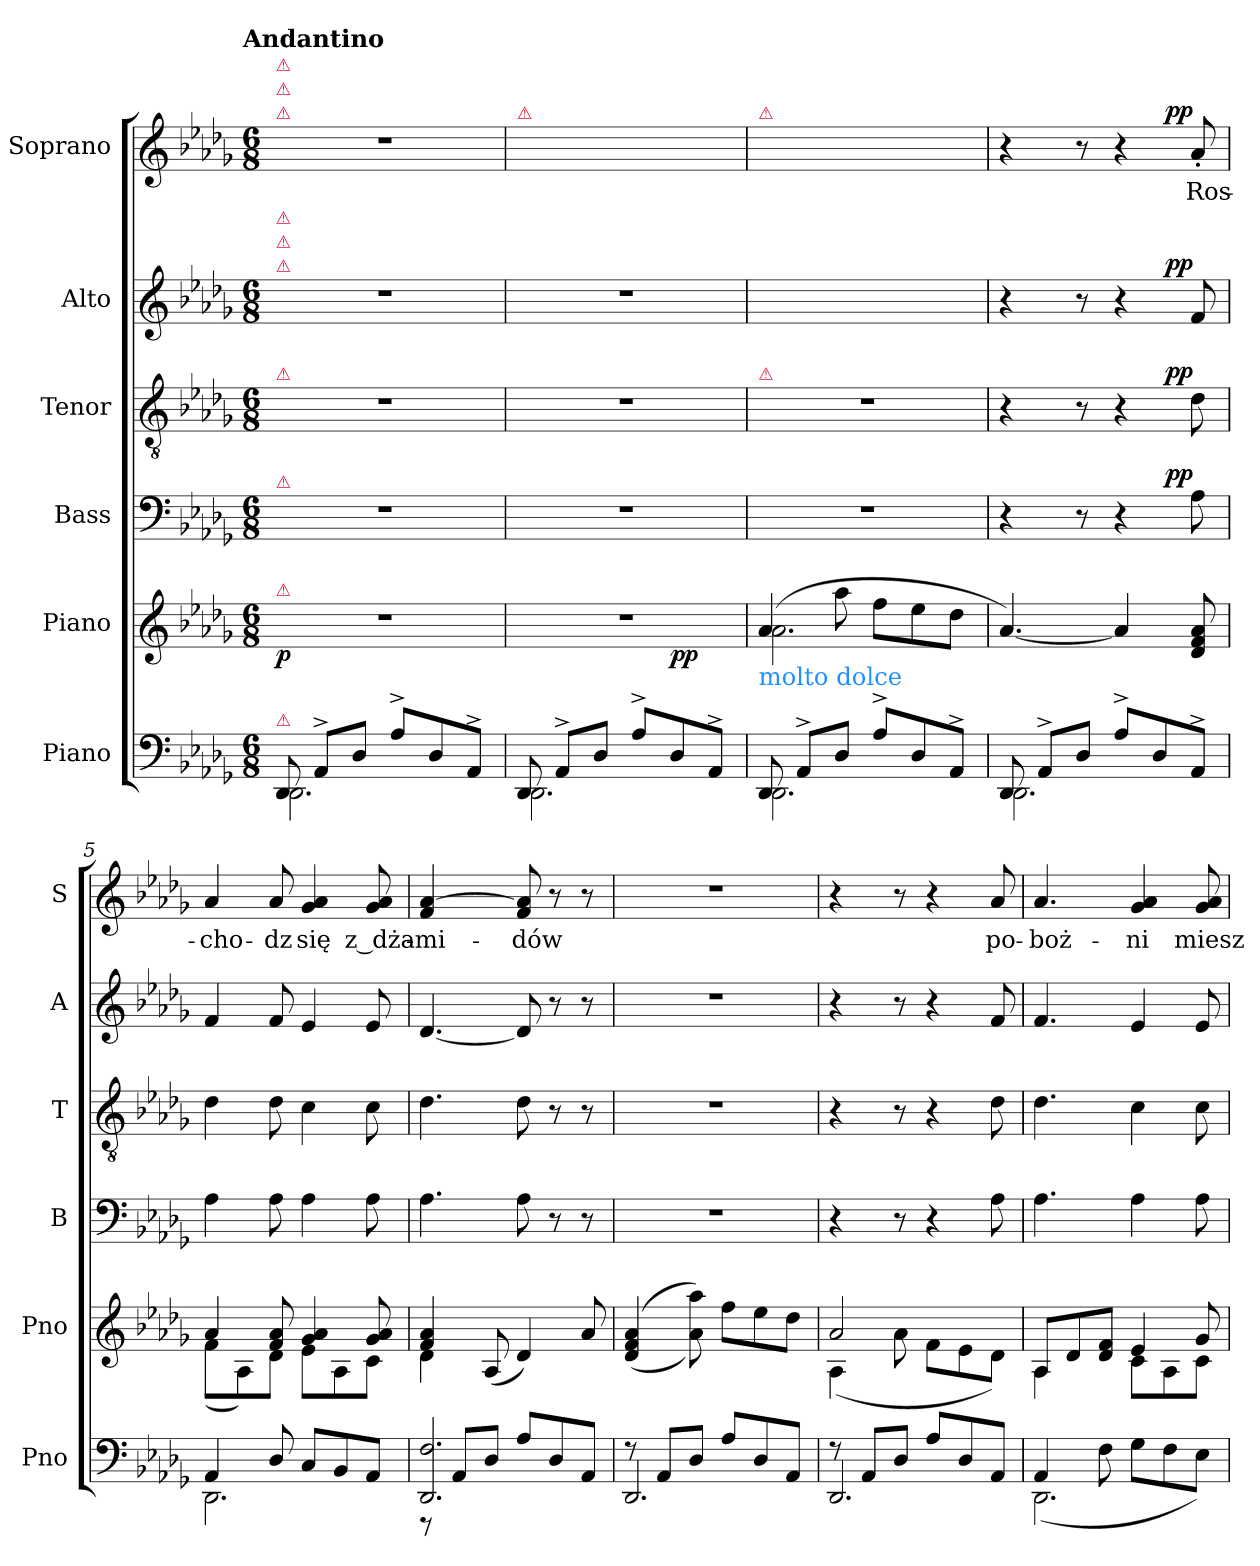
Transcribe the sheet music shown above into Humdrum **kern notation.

**kern	**kern	**dynam	**kern	**dynam	**kern	**dynam	**kern	**dynam	**kern	**text	**dynam
*part6	*part5	*part5	*part4	*part4	*part3	*part3	*part2	*part2	*part1	*part1	*part1
*staff6	*staff5	*staff5	*staff4	*staff4	*staff3	*staff3	*staff2	*staff2	*staff1	*staff1	*staff1
*I"Piano	*I"Piano	*	*I"Bass	*	*I"Tenor	*	*I"Alto	*	*I"Soprano	*	*
*I'Pno	*I'Pno	*	*I'B	*	*I'T	*	*I'A	*	*I'S	*	*
*clefF4	*clefG2	*	*clefF4	*	*clefGv2	*	*clefG2	*	*clefG2	*	*
*k[b-e-a-d-g-]	*k[b-e-a-d-g-]	*	*k[b-e-a-d-g-]	*	*k[b-e-a-d-g-]	*	*k[b-e-a-d-g-]	*	*k[b-e-a-d-g-]	*	*
*D-:	*D-:	*	*D-:	*	*D-:	*	*D-:	*	*D-:	*	*
!!LO:TX:omd:t=Andantino
*M6/8	*M6/8	*	*M6/8	*	*M6/8	*	*M6/8	*	*M6/8	*	*
*MM80	*MM80	*	*MM80	*	*MM80	*	*MM80	*	*MM80	*	*
=1	=1	=1	=1	=1	=1	=1	=1	=1	=1	=1	=1
*^	*	*	*	*	*	*	*	*	*	*	*
!	!	!	!	!	!	!	!	!	!	!LO:TX:a:color=crimson:t=⚠	!	!
!	!	!	!	!	!	!	!	!	!	!LO:TX:a:color=crimson:t=⚠	!	!
!	!	!	!	!	!	!	!	!	!	!LO:TX:a:color=crimson:t=⚠	!	!
!	!	!	!	!	!	!	!	!LO:TX:a:color=crimson:t=⚠	!	!	!	!
!	!	!	!	!	!	!	!	!LO:TX:a:color=crimson:t=⚠	!	!	!	!
!	!	!	!	!	!	!	!	!LO:TX:a:color=crimson:t=⚠	!	!	!	!
!	!	!	!	!	!	!LO:TX:a:color=crimson:t=⚠	!	!	!	!	!	!
!	!	!	!	!LO:TX:a:color=crimson:t=⚠	!	!	!	!	!	!	!	!
!	!	!LO:TX:a:color=crimson:t=⚠	!	!	!	!	!	!	!	!	!	!
!LO:TX:a:color=crimson:t=⚠	!	!	!	!	!	!	!	!	!	!	!	!
8DD-/	2.DD-\	2.r	p	2.r	.	2.r	.	2.r	.	2.r	.	.
8AA-^</L	.	.	.	.	.	.	.	.	.	.	.	.
8D-/J	.	.	.	.	.	.	.	.	.	.	.	.
8A-^</L	.	.	.	.	.	.	.	.	.	.	.	.
8D-/	.	.	.	.	.	.	.	.	.	.	.	.
8AA-^</J	.	.	.	.	.	.	.	.	.	.	.	.
=2	=2	=2	=2	=2	=2	=2	=2	=2	=2	=2	=2	=2
*	*	*^	*	*	*	*	*	*	*	*	*	*
!	!	!	!	!	!	!	!	!	!	!	!LO:TX:a:color=crimson:t=⚠	!	!
8DD-/	2.DD-\	2.r	2ryy	.	2.r	.	2.r	.	2.r	.	2.ryy	.	.
8AA-^</L	.	.	.	.	.	.	.	.	.	.	.	.	.
8D-/J	.	.	.	.	.	.	.	.	.	.	.	.	.
8A-^</L	.	.	.	.	.	.	.	.	.	.	.	.	.
8D-/	.	.	4ryy	pp	.	.	.	.	.	.	.	.	.
8AA-^</J	.	.	.	.	.	.	.	.	.	.	.	.	.
=3	=3	=3	=3	=3	=3	=3	=3	=3	=3	=3	=3	=3	=3
!	!	!	!	!	!	!	!	!	!	!	!LO:TX:a:color=crimson:t=⚠	!	!
!	!	!	!	!	!	!	!LO:TX:a:color=crimson:t=⚠	!	!	!	!	!	!
!	!	!LO:TX:b:color=dodgerblue:t=molto dolce	!	!	!	!	!	!	!	!	!	!	!
8DD-/	2.DD-\	(4a-/	2.a-\	.	2.r	.	2.r	.	2.ryy	.	2.ryy	.	.
8AA-^</L	.	.	.	.	.	.	.	.	.	.	.	.	.
8D-/J	.	8aa-\	.	.	.	.	.	.	.	.	.	.	.
8A-^</L	.	8ff\L	.	.	.	.	.	.	.	.	.	.	.
8D-/	.	8ee-\	.	.	.	.	.	.	.	.	.	.	.
8AA-^</J	.	8dd-\J	.	.	.	.	.	.	.	.	.	.	.
*	*	*v	*v	*	*	*	*	*	*	*	*	*	*
=4	=4	=4	=4	=4	=4	=4	=4	=4	=4	=4	=4	=4
8DD-/	2.DD-\	[4.a-/)	.	4r	.	4r	.	4r	.	4r	.	.
8AA-^</L	.	.	.	.	.	.	.	.	.	.	.	.
8D-/J	.	.	.	8r	.	8r	.	8r	.	8r	.	.
8A-^</L	.	4a-/]	.	4r	.	4r	.	4r	.	4r	.	.
8D-/	.	.	.	.	.	.	.	.	.	.	.	.
!	!	!	!	!	!LO:DY:a:rj	!	!LO:DY:a:rj	!	!LO:DY:a:rj	!	!	!LO:DY:a:rj
8AA-^</J	.	8d-/ 8f/ 8a-/	.	8A-\	pp	8d-\	pp	8f/	pp	8a-'/	Ros-	pp
=5	=5	=5	=5	=5	=5	=5	=5	=5	=5	=5	=5	=5
*	*	*^	*	*	*	*	*	*	*	*	*	*
4AA-/	2.DD-\	4a-/	(>8f\L	.	4A-\	.	4d-\	.	4f/	.	4a-/	-cho-	.
.	.	.	8A-\)	.	.	.	.	.	.	.	.	.	.
8D-/	.	8f/ 8a-/	8d-\J	.	8A-\	.	8d-\	.	8f/	.	8a-/	-dz	.
8C/L	.	4g-/ 4a-/	8e-\L	.	4A-\	.	4c\	.	4e-/	.	4g-/ 4a-/	się	.
8BB-/	.	.	8A-\	.	.	.	.	.	.	.	.	.	.
8AA-/J	.	8g-/ 8a-/	8c\J	.	8A-\	.	8c\	.	8e-/	.	8g-/ 8a-/	z_dża-	.
=6	=6	=6	=6	=6	=6	=6	=6	=6	=6	=6	=6	=6	=6
!	!	!	!	!	!	!	!	!	!	!	!LO:N:vis=4	!	!
2.DD-/ 2.F/	8r	4f/ 4a-/	4d-\	.	4.A-\	.	4.d-\	.	[4.d-/	.	4.f/ [4.a-/	-mi-	.
.	8AA-/L	.	.	.	.	.	.	.	.	.	.	.	.
.	8D-/J	(8A-/	2ryy	.	.	.	.	.	.	.	.	.	.
.	8A-/L	4d-/)	.	.	8A-\	.	8d-\	.	8d-/]	.	8f/ 8a-]/	-dów	.
.	8D-/	.	.	.	8r	.	8r	.	8r	.	8r	.	.
.	8AA-/J	8a-/	.	.	8r	.	8r	.	8r	.	8r	.	.
*	*	*v	*v	*	*	*	*	*	*	*	*	*	*
=7	=7	=7	=7	=7	=7	=7	=7	=7	=7	=7	=7	=7
8r	2.DD-/	(<(>4d-/ 4f/ 4a-/	.	2.r	.	2.r	.	2.r	.	2.r	.	.
8AA-/L	.	.	.	.	.	.	.	.	.	.	.	.
8D-/J	.	8a-\ 8aa-\))	.	.	.	.	.	.	.	.	.	.
8A-/L	.	8ff\L	.	.	.	.	.	.	.	.	.	.
8D-/	.	8ee-\	.	.	.	.	.	.	.	.	.	.
8AA-/J	.	8dd-\J	.	.	.	.	.	.	.	.	.	.
=8	=8	=8	=8	=8	=8	=8	=8	=8	=8	=8	=8	=8
*	*	*^	*	*	*	*	*	*	*	*	*	*
8r	2.DD-/	2a-/	(>4A-\	.	4r	.	4r	.	4r	.	4r	.	.
8AA-/L	.	.	.	.	.	.	.	.	.	.	.	.	.
8D-/J	.	.	8a-\	.	8r	.	8r	.	8r	.	8r	.	.
8A-/L	.	.	8f\L	.	4r	.	4r	.	4r	.	4r	.	.
8D-/	.	4ryy	8e-\	.	.	.	.	.	.	.	.	.	.
8AA-/J	.	.	8d-\J)	.	8A-\	.	8d-\	.	8f/	.	8a-/	po-	.
=9	=9	=9	=9	=9	=9	=9	=9	=9	=9	=9	=9	=9	=9
4AA-/	(>2.DD-\	8A-/L	4A-\	.	4.A-\	.	4.d-\	.	4.f/	.	4.a-/	-boż-	.
.	.	8d-/	.	.	.	.	.	.	.	.	.	.	.
8F\	.	8d-/ 8f/J	8ryy	.	.	.	.	.	.	.	.	.	.
8G-\L	.	4e-/	8c\L	.	4A-\	.	4c\	.	4e-/	.	4g-/ 4a-/	-ni	.
8F\	.	.	8A-\	.	.	.	.	.	.	.	.	.	.
8E-\J)	.	8g-/	8c\J	.	8A-\	.	8c\	.	8e-/	.	8g-/ 8a-/	miesz-	.
*v	*v	*	*	*	*	*	*	*	*	*	*	*	*
*	*v	*v	*	*	*	*	*	*	*	*	*	*
=	=	=	=	=	=	=	=	=	=	=	=
*-	*-	*-	*-	*-	*-	*-	*-	*-	*-	*-	*-
